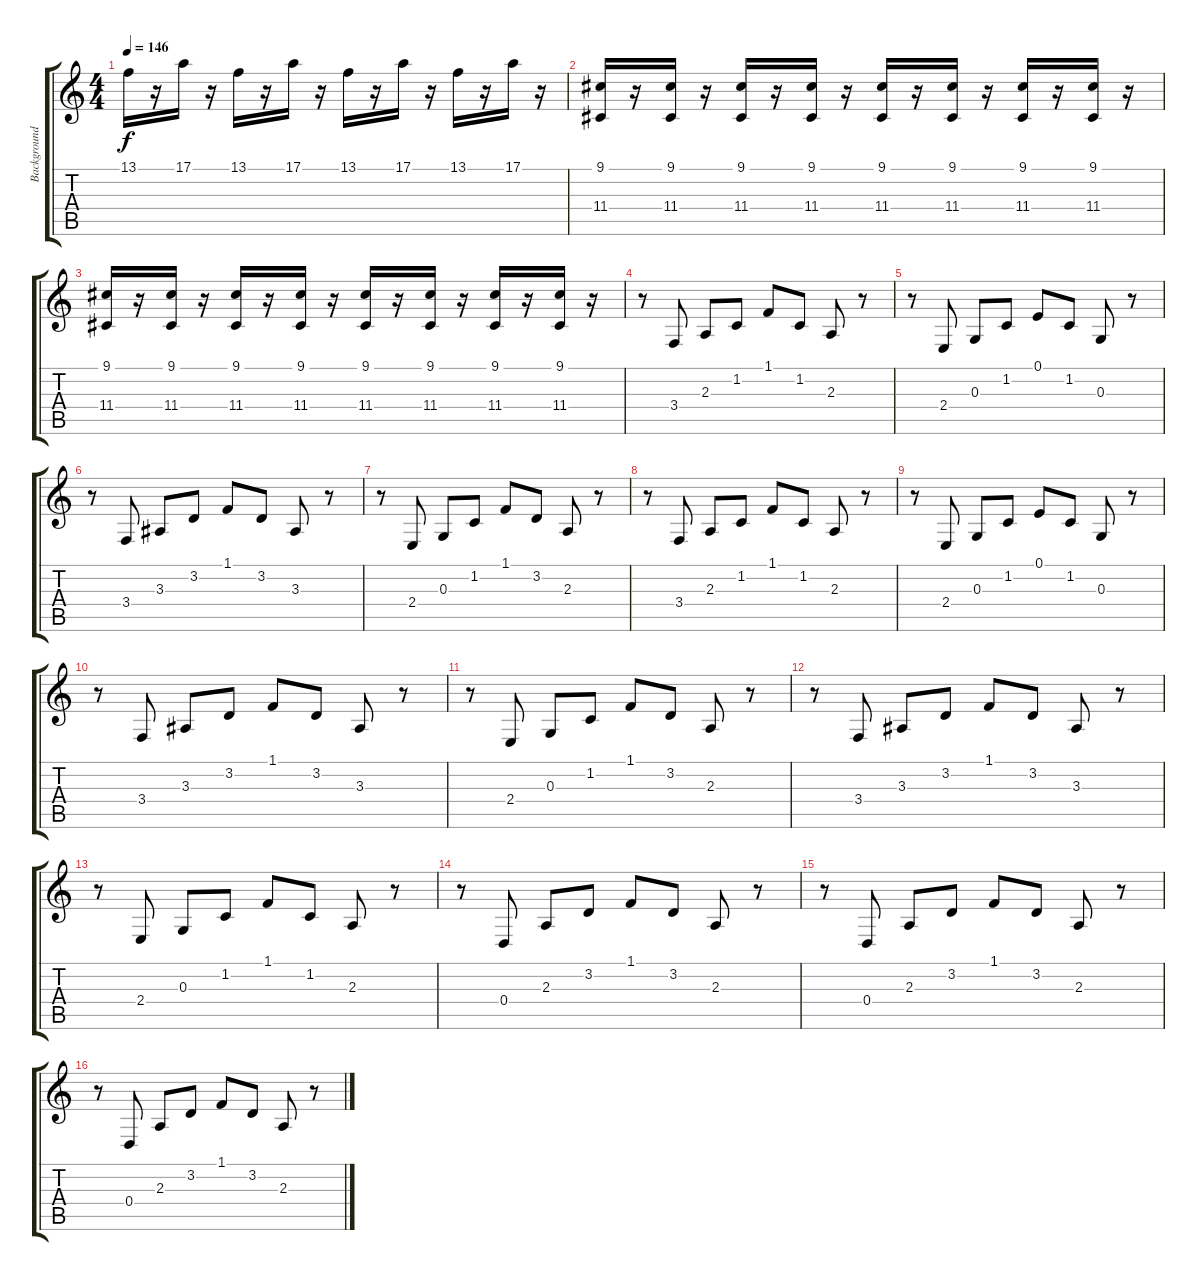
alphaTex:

\track ("Background" "Background") {instrument tubularbells}
\staff {score tabs}
\tuning (E4 B3 G3 D3 A2 E2) {hide}
\ts (4 4)
\tempo 146
\clef g2
\ks c
13.1.16{dy f} r.16 17.1.16 r.16 13.1.16 r.16 17.1.16 r.16 13.1.16 r.16 17.1.16 r.16 13.1.16 r.16 17.1.16 r.16 |
(9.1 11.4).16 r.16 (9.1 11.4).16 r.16 (9.1 11.4).16 r.16 (9.1 11.4).16 r.16 (9.1 11.4).16 r.16 (9.1 11.4).16 r.16 (9.1 11.4).16 r.16 (9.1 11.4).16 r.16 |
(9.1 11.4).16 r.16 (9.1 11.4).16 r.16 (9.1 11.4).16 r.16 (9.1 11.4).16 r.16 (9.1 11.4).16 r.16 (9.1 11.4).16 r.16 (9.1 11.4).16 r.16 (9.1 11.4).16 r.16 |
r.8 3.4.8 2.3.8 1.2.8 1.1.8 1.2.8 2.3.8 r.8 |
r.8 2.4.8 0.3.8 1.2.8 0.1.8 1.2.8 0.3.8 r.8 |
r.8 3.4.8 3.3.8 3.2.8 1.1.8 3.2.8 3.3.8 r.8 |
r.8 2.4.8 0.3.8 1.2.8 1.1.8 3.2.8 2.3.8 r.8 |
r.8 3.4.8 2.3.8 1.2.8 1.1.8 1.2.8 2.3.8 r.8 |
r.8 2.4.8 0.3.8 1.2.8 0.1.8 1.2.8 0.3.8 r.8 |
r.8 3.4.8 3.3.8 3.2.8 1.1.8 3.2.8 3.3.8 r.8 |
r.8 2.4.8 0.3.8 1.2.8 1.1.8 3.2.8 2.3.8 r.8 |
r.8 3.4.8 3.3.8 3.2.8 1.1.8 3.2.8 3.3.8 r.8 |
r.8 2.4.8 0.3.8 1.2.8 1.1.8 1.2.8 2.3.8 r.8 |
r.8 0.4.8 2.3.8 3.2.8 1.1.8 3.2.8 2.3.8 r.8 |
r.8 0.4.8 2.3.8 3.2.8 1.1.8 3.2.8 2.3.8 r.8 |
r.8 0.4.8 2.3.8 3.2.8 1.1.8 3.2.8 2.3.8 r.8
